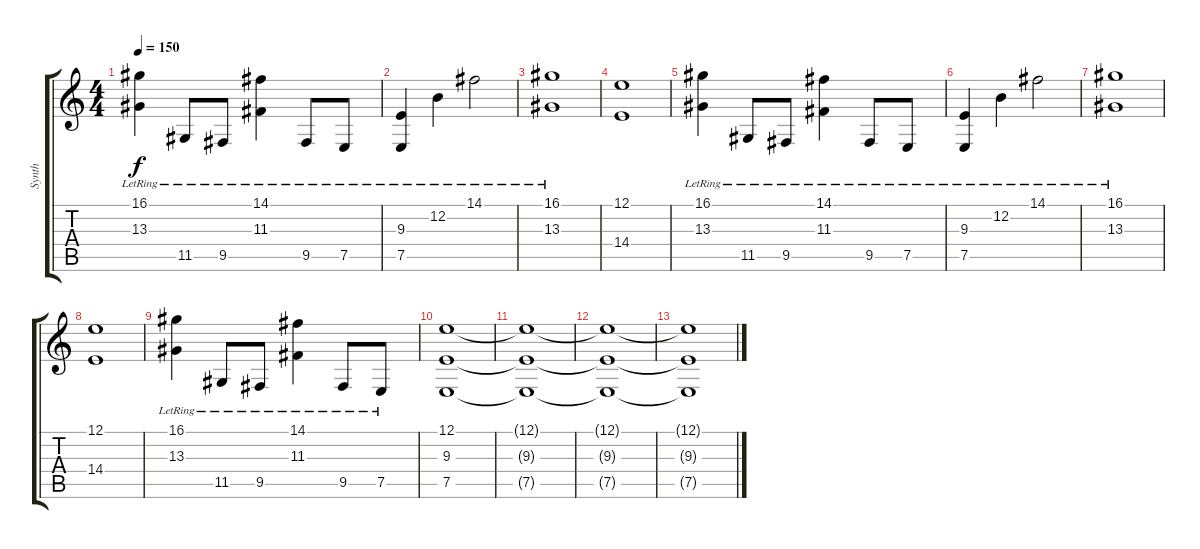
\track ("Synth" "Synth") {instrument synthstrings1}
\staff {score tabs}
\tuning (E4 B3 G3 D3 A2 E2) {hide}
\ts (4 4)
\tempo 150
\clef g2
\ks c
(16.1{lr} 13.3{lr}).4{dy f} 11.5{lr}.8 9.5{lr}.8 (14.1{lr} 11.3{lr}).4 9.5{lr}.8 7.5{lr}.8 |
(9.3{lr} 7.5).4 12.2{lr}.4 14.1{lr}.2 |
(16.1{lr} 13.3).1 |
(12.1 14.4).1 |
(16.1{lr} 13.3{lr}).4 11.5{lr}.8 9.5{lr}.8 (14.1{lr} 11.3{lr}).4 9.5{lr}.8 7.5{lr}.8 |
(9.3{lr} 7.5).4 12.2{lr}.4 14.1{lr}.2 |
(16.1{lr} 13.3).1 |
(12.1 14.4).1 |
(16.1{lr} 13.3{lr}).4 11.5{lr}.8 9.5{lr}.8 (14.1{lr} 11.3{lr}).4 9.5{lr}.8 7.5{lr}.8 |
(12.1 9.3 7.5).1 |
(12.1{t} 9.3{t} 7.5{t}).1 |
(12.1{t} 9.3{t} 7.5{t}).1 |
(12.1{t} 9.3{t} 7.5{t}).1
